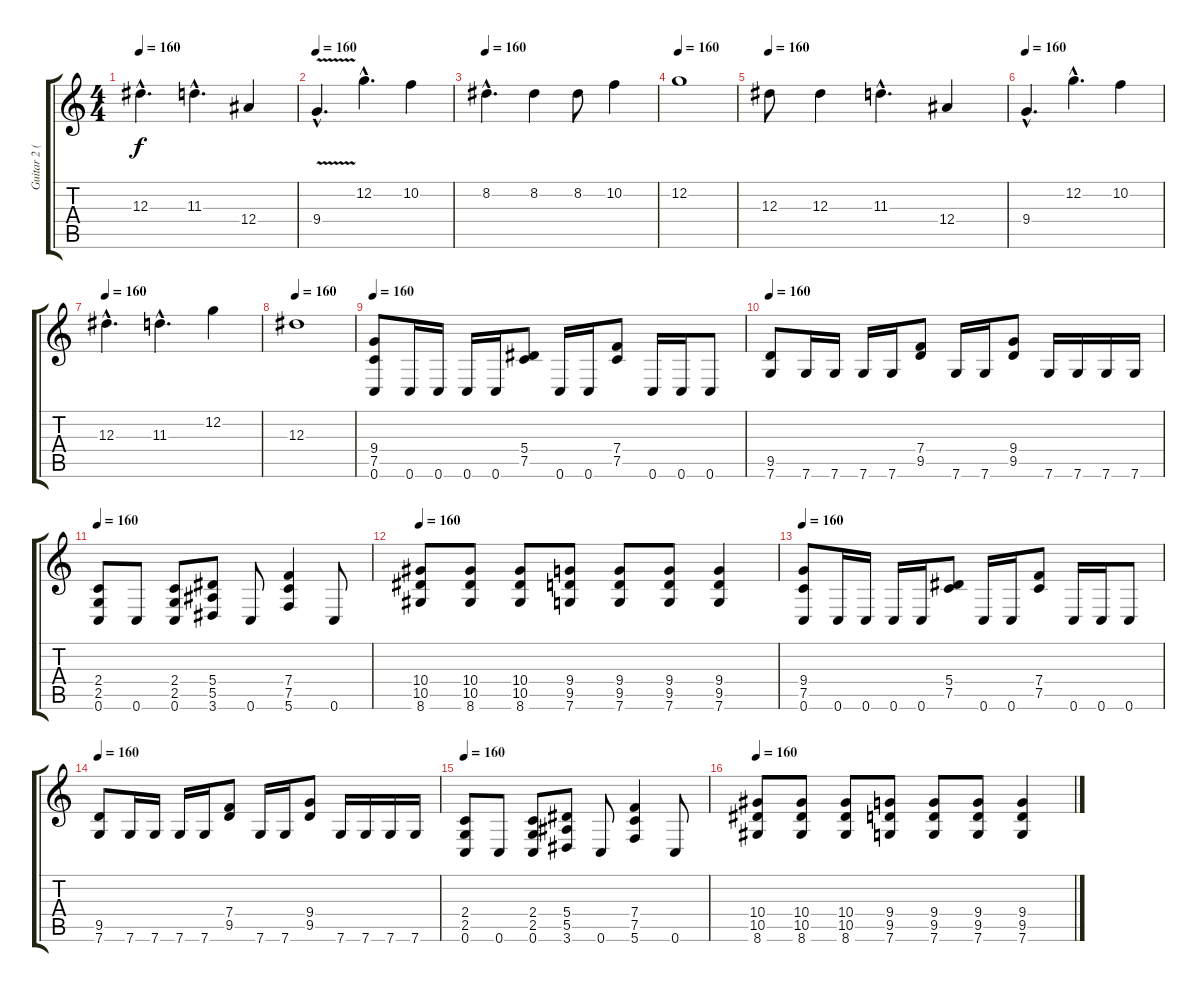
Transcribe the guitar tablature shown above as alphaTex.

\track ("Guitar 2 (Lead)" "Guitar 2 (") {instrument overdrivenguitar}
\staff {score tabs}
\tuning (C4 G3 Eb3 Bb2 F2 C2) {hide}
\ts (4 4)
\tempo 160
\clef g2
\ks c
12.3{hac}.4{d dy f} 11.3{hac}.4{d} 12.4.4 |
\tempo 160
9.4{v hac}.4{d} 12.2{hac}.4{d} 10.2.4 |
\tempo 160
8.2{hac}.4{d} 8.2.4 8.2.8 10.2.4 |
\tempo 160
12.2.1 |
\tempo 160
12.3.8 12.3.4 11.3{hac}.4{d} 12.4.4 |
\tempo 160
9.4{hac}.4{d} 12.2{hac}.4{d} 10.2.4 |
\tempo 160
12.3{hac}.4{d} 11.3{hac}.4{d} 12.2.4 |
\tempo 160
12.3.1 |
\tempo 160
(9.4 7.5 0.6).8{volume 16 balance 16} 0.6.16 0.6.16 0.6.16 0.6.16 (5.4 7.5).8 0.6.16 0.6.16 (7.4 7.5).8 0.6.16 0.6.16 0.6.8 |
\tempo 160
(9.5 7.6).8 7.6.16 7.6.16 7.6.16 7.6.16 (7.4 9.5).8 7.6.16 7.6.16 (9.4 9.5).8 7.6.16 7.6.16 7.6.16 7.6.16 |
\tempo 160
(2.4 2.5 0.6).8 0.6.8 (2.4 2.5 0.6).8 (5.4 5.5 3.6).8 0.6.8 (7.4 7.5 5.6).4 0.6.8 |
\tempo 160
(10.4 10.5 8.6).8 (10.4 10.5 8.6).8 (10.4 10.5 8.6).8 (9.4 9.5 7.6).8 (9.4 9.5 7.6).8 (9.4 9.5 7.6).8 (9.4 9.5 7.6).4 |
\tempo 160
(9.4 7.5 0.6).8 0.6.16 0.6.16 0.6.16 0.6.16 (5.4 7.5).8 0.6.16 0.6.16 (7.4 7.5).8 0.6.16 0.6.16 0.6.8 |
\tempo 160
(9.5 7.6).8 7.6.16 7.6.16 7.6.16 7.6.16 (7.4 9.5).8 7.6.16 7.6.16 (9.4 9.5).8 7.6.16 7.6.16 7.6.16 7.6.16 |
\tempo 160
(2.4 2.5 0.6).8 0.6.8 (2.4 2.5 0.6).8 (5.4 5.5 3.6).8 0.6.8 (7.4 7.5 5.6).4 0.6.8 |
\tempo 160
(10.4 10.5 8.6).8 (10.4 10.5 8.6).8 (10.4 10.5 8.6).8 (9.4 9.5 7.6).8 (9.4 9.5 7.6).8 (9.4 9.5 7.6).8 (9.4 9.5 7.6).4
